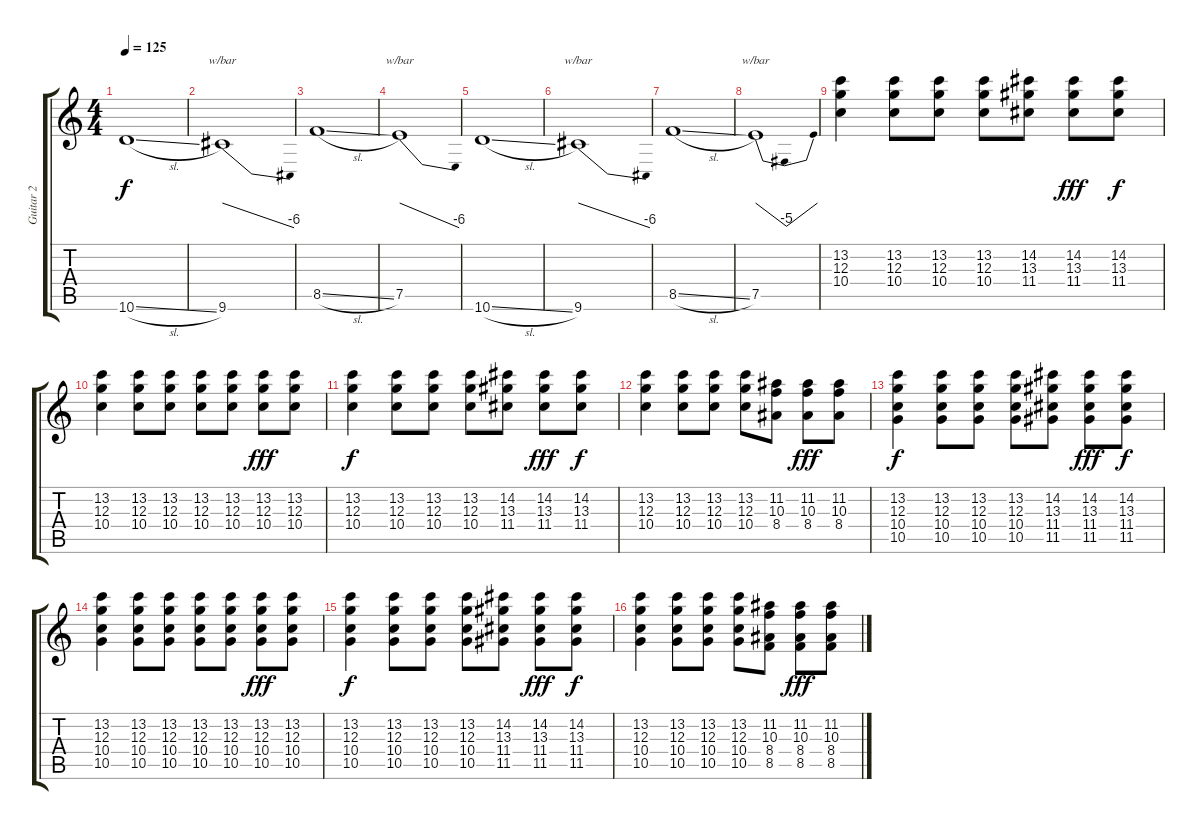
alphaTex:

\track ("Guitar 2" "Guitar 2") {instrument distortionguitar}
\staff {score tabs}
\tuning (E4 B3 G3 D3 A2 E2) {hide}
\ts (4 4)
\tempo 125
\clef g2
\ks c
10.6{sl}.1{dy f instrument distortionguitar} |
9.6.1{tbe (dive default 0 0 60 -24)} |
8.5{sl}.1 |
7.5.1{tbe (dive default 0 0 60 -24)} |
10.6{sl}.1 |
9.6.1{tbe (dive default 0 0 60 -24)} |
8.5{sl}.1 |
7.5.1{tbe (dip default 0 0 30 -20 60 0)} |
(13.2 12.3 10.4).4 (13.2 12.3 10.4).8 (13.2 12.3 10.4).8 (13.2 12.3 10.4).8 (14.2 13.3 11.4).8 (14.2 13.3 11.4).8{dy fff} (14.2 13.3 11.4).8{dy f} |
(13.2 12.3 10.4).4 (13.2 12.3 10.4).8 (13.2 12.3 10.4).8 (13.2 12.3 10.4).8 (13.2 12.3 10.4).8 (13.2 12.3 10.4).8{dy fff} (13.2 12.3 10.4).8 |
(13.2 12.3 10.4).4{dy f} (13.2 12.3 10.4).8 (13.2 12.3 10.4).8 (13.2 12.3 10.4).8 (14.2 13.3 11.4).8 (14.2 13.3 11.4).8{dy fff} (14.2 13.3 11.4).8{dy f} |
(13.2 12.3 10.4).4 (13.2 12.3 10.4).8 (13.2 12.3 10.4).8 (13.2 12.3 10.4).8 (11.2 10.3 8.4).8 (11.2 10.3 8.4).8{dy fff} (11.2 10.3 8.4).8 |
(13.2 12.3 10.4 10.5).4{dy f} (13.2 12.3 10.4 10.5).8 (13.2 12.3 10.4 10.5).8 (13.2 12.3 10.4 10.5).8 (14.2 13.3 11.4 11.5).8 (14.2 13.3 11.4 11.5).8{dy fff} (14.2 13.3 11.4 11.5).8{dy f} |
(13.2 12.3 10.4 10.5).4 (13.2 12.3 10.4 10.5).8 (13.2 12.3 10.4 10.5).8 (13.2 12.3 10.4 10.5).8 (13.2 12.3 10.4 10.5).8 (13.2 12.3 10.4 10.5).8{dy fff} (13.2 12.3 10.4 10.5).8 |
(13.2 12.3 10.4 10.5).4{dy f} (13.2 12.3 10.4 10.5).8 (13.2 12.3 10.4 10.5).8 (13.2 12.3 10.4 10.5).8 (14.2 13.3 11.4 11.5).8 (14.2 13.3 11.4 11.5).8{dy fff} (14.2 13.3 11.4 11.5).8{dy f} |
(13.2 12.3 10.4 10.5).4 (13.2 12.3 10.4 10.5).8 (13.2 12.3 10.4 10.5).8 (13.2 12.3 10.4 10.5).8 (11.2 10.3 8.4 8.5).8 (11.2 10.3 8.4 8.5).8{dy fff} (11.2 10.3 8.4 8.5).8
